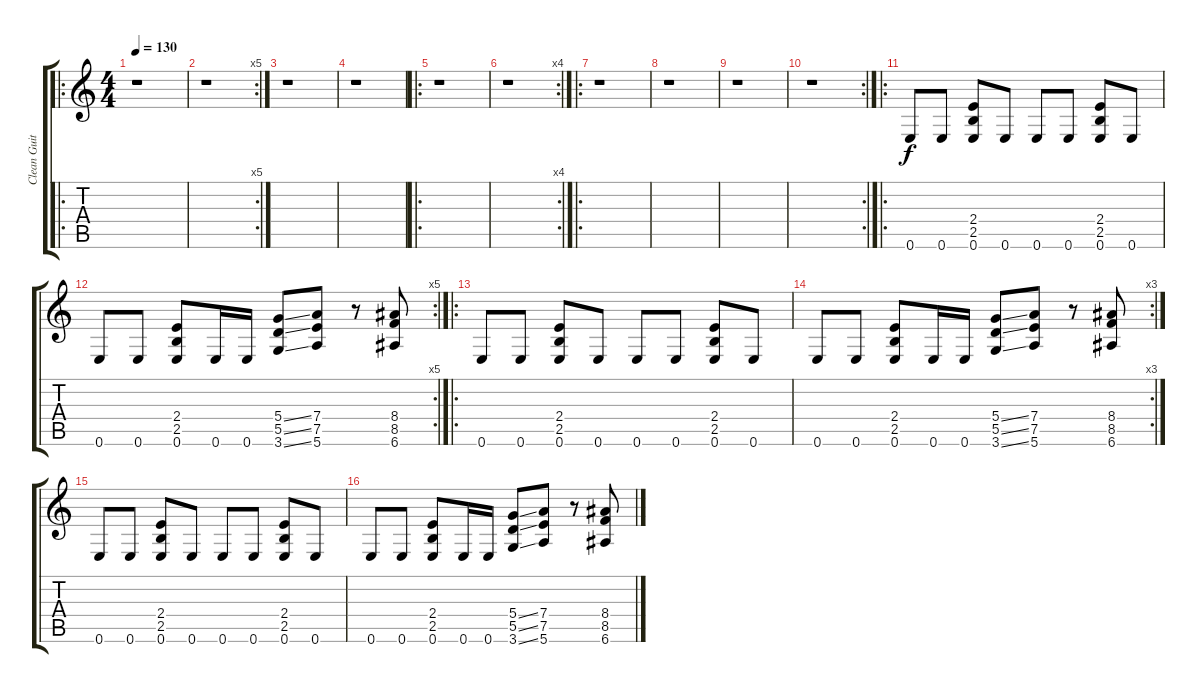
\track ("Clean Guitar" "Clean Guit") {instrument acousticguitarsteel}
\staff {score tabs}
\tuning (E4 B3 G3 D3 A2 E2) {hide}
\ro
\ts (4 4)
\tempo 130
\clef g2
\ks c
r.1{dy f} |
\rc 5
r.1 |
r.1 |
r.1 |
\ro
r.1 |
\rc 4
r.1 |
\ro
r.1 |
r.1 |
r.1 |
\rc 2
r.1 |
\ro
0.6.8 0.6.8 (2.4 2.5 0.6).8 0.6.8 0.6.8 0.6.8 (2.4 2.5 0.6).8 0.6.8 |
\rc 5
0.6.8 0.6.8 (2.4 2.5 0.6).8 0.6.16 0.6.16 (5.4{ss} 5.5{ss} 3.6{ss}).8 (7.4 7.5 5.6).8 r.8 (8.4 8.5 6.6).8 |
\ro
0.6.8 0.6.8 (2.4 2.5 0.6).8 0.6.8 0.6.8 0.6.8 (2.4 2.5 0.6).8 0.6.8 |
\rc 3
0.6.8 0.6.8 (2.4 2.5 0.6).8 0.6.16 0.6.16 (5.4{ss} 5.5{ss} 3.6{ss}).8 (7.4 7.5 5.6).8 r.8 (8.4 8.5 6.6).8 |
0.6.8 0.6.8 (2.4 2.5 0.6).8 0.6.8 0.6.8 0.6.8 (2.4 2.5 0.6).8 0.6.8 |
0.6.8 0.6.8 (2.4 2.5 0.6).8 0.6.16 0.6.16 (5.4{ss} 5.5{ss} 3.6{ss}).8 (7.4 7.5 5.6).8 r.8 (8.4 8.5 6.6).8
